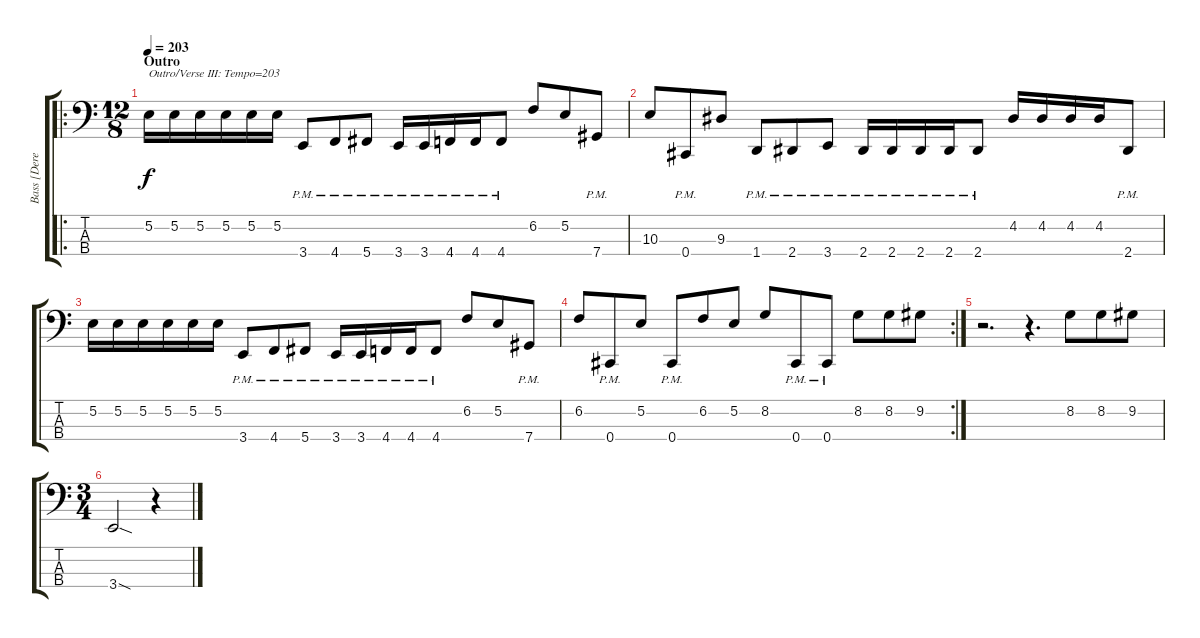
\track ("Bass [Derek Boyer]" "Bass [Dere") {instrument electricbasspick}
\staff {score tabs}
\tuning (E2 B1 Gb1 Db1) {hide}
\ro
\ts (12 8)
\section ("" "Outro")
\tempo 203
\clef f4
\ks c
5.2.16{txt "Outro/Verse III: Tempo=203" dy f} 5.2.16 5.2.16 5.2.16 5.2.16 5.2.16 3.4{pm}.8 4.4{pm}.8 5.4{pm}.8 3.4{pm}.16 3.4{pm}.16 4.4{pm}.16 4.4{pm}.16 4.4{pm}.8 6.2.8 5.2.8 7.4{pm}.8 |
10.3.8 0.4{pm}.8 9.3.8 1.4{pm}.8 2.4{pm}.8 3.4{pm}.8 2.4{pm}.16 2.4{pm}.16 2.4{pm}.16 2.4{pm}.16 2.4{pm}.8 4.2.16 4.2.16 4.2.16 4.2.16 2.4{pm}.8 |
5.2.16 5.2.16 5.2.16 5.2.16 5.2.16 5.2.16 3.4{pm}.8 4.4{pm}.8 5.4{pm}.8 3.4{pm}.16 3.4{pm}.16 4.4{pm}.16 4.4{pm}.16 4.4{pm}.8 6.2.8 5.2.8 7.4{pm}.8 |
\rc 2
6.2.8 0.4{pm}.8 5.2.8 0.4{pm}.8 6.2.8 5.2.8 8.2.8 0.4{pm}.8 0.4{pm}.8 8.2.8 8.2.8 9.2.8 |
r.2{d} r.4{d} 8.2.8 8.2.8 9.2.8 |
\ts (3 4)
3.4{sod}.2 r.4
